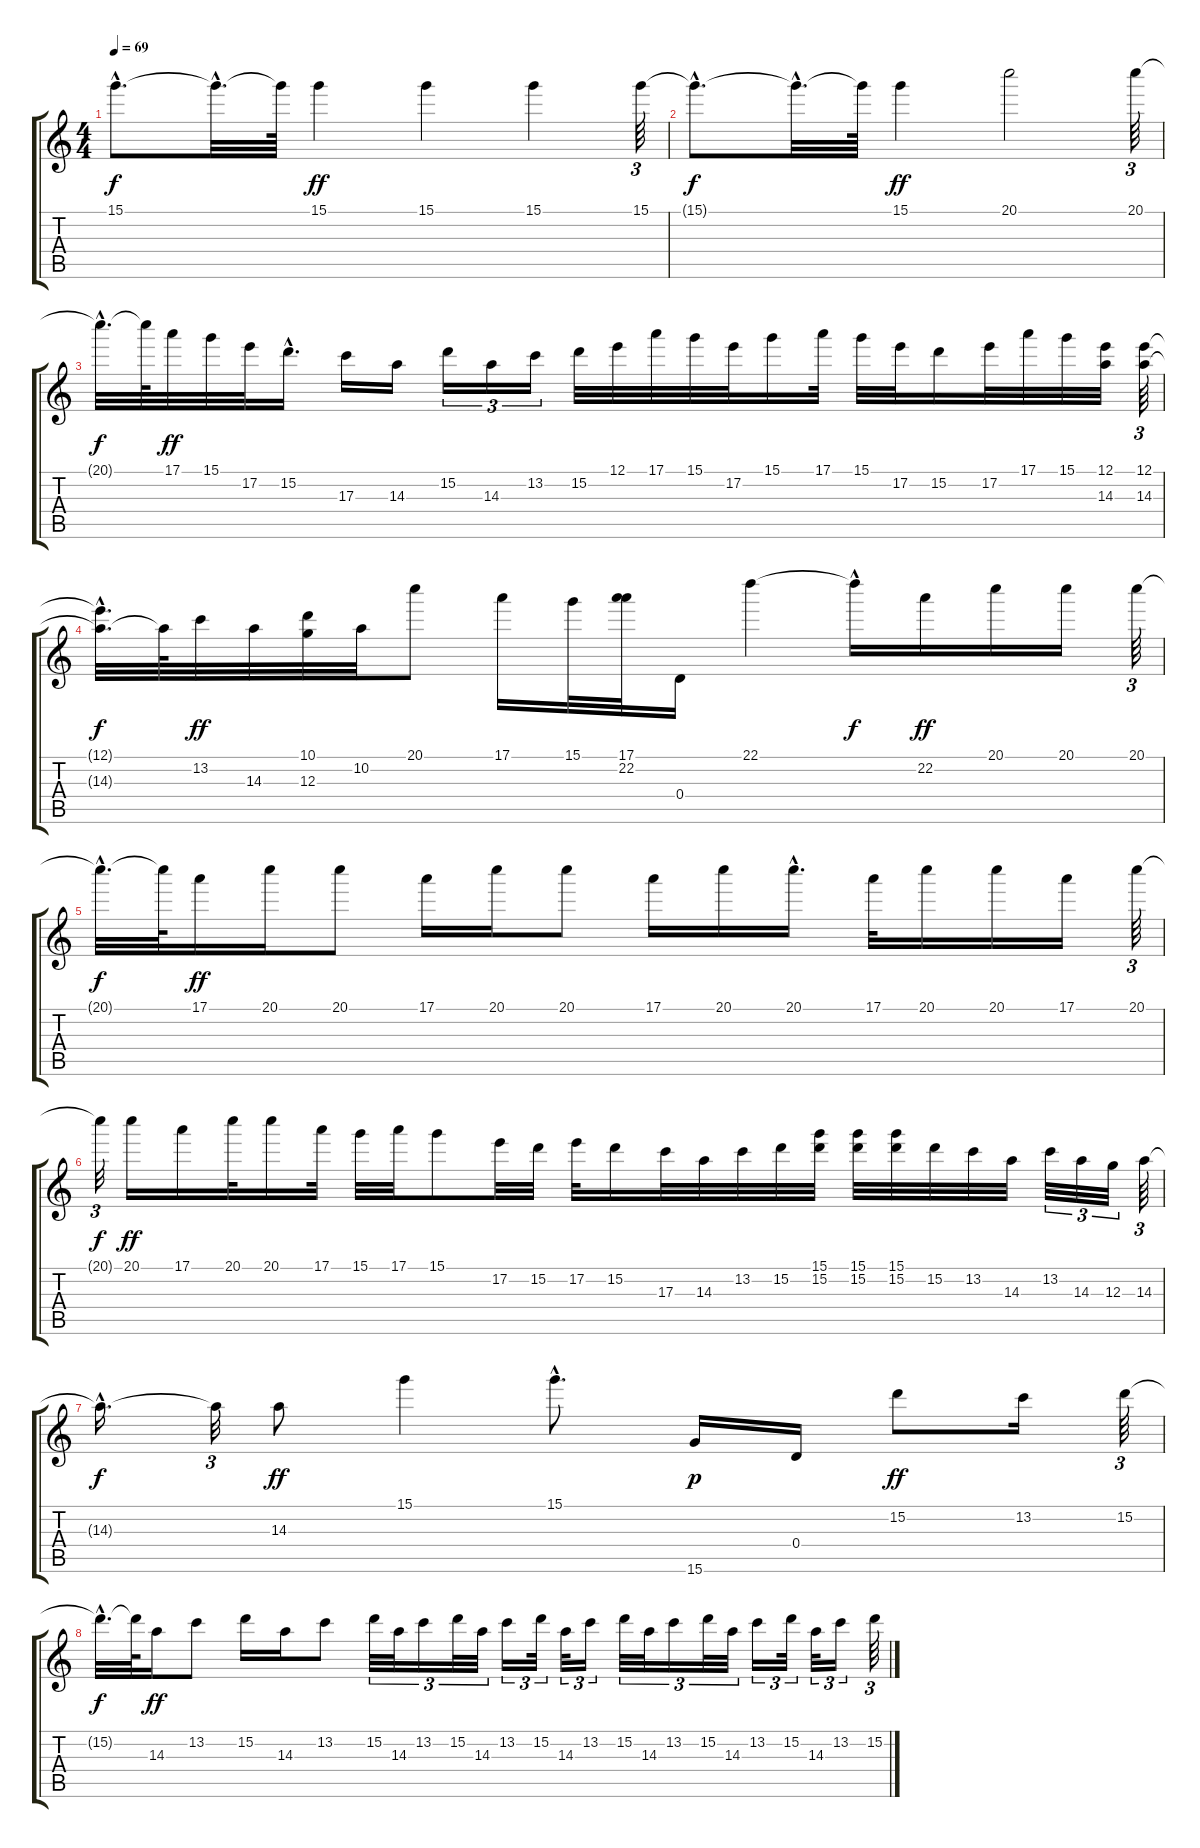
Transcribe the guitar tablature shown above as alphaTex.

\track "" {instrument distortionguitar}
\staff {score tabs}
\tuning (E4 B3 G3 D3 A2 E2) {hide}
\ts (4 4)
\tempo 69
\clef g2
\ks c
15.1{hac t}.8{d dy f} 15.1{hac t}.32{d} 15.1{t}.64 15.1.4{dy ff} 15.1.4 15.1.4 15.1.64{tu (3 2)} |
15.1{hac t}.8{d dy f} 15.1{hac t}.32{d} 15.1{t}.64 15.1.4{dy ff} 20.1.2 20.1.64{tu (3 2)} |
20.1{hac t}.32{d dy f} 20.1{t}.64 17.1.32{dy ff} 15.1.32 17.2.32 15.2{hac}.16{d} 17.3.16 14.3.16 15.2.16{tu (3 2)} 14.3.16{tu (3 2)} 13.2.16{tu (3 2)} 15.2.32 12.1.32 17.1.32 15.1.32 17.2.32 15.1.16 17.1.32 15.1.32 17.2.32 15.2.16 17.2.32 17.1.32 15.1.32 (12.1 14.3).32 (12.1 14.3).64{tu (3 2)} |
(12.1{t} 14.3{hac t}).32{d dy f} 14.3{t}.64 13.2.32{dy ff} 14.3.32 (10.1 12.3).32 10.2.32 20.1.8 17.1.16 15.1.32 (17.1 22.2).32 0.4.16 22.1.4 22.1{hac t}.16{dy f} 22.2.16{dy ff} 20.1.16 20.1.16 20.1.64{tu (3 2)} |
20.1{hac t}.32{d dy f} 20.1{t}.64 17.1.16{dy ff} 20.1.16 20.1.8 17.1.16 20.1.16 20.1.8 17.1.16 20.1.16 20.1{hac}.16{d} 17.1.32 20.1.16 20.1.16 17.1.16 20.1.64{tu (3 2)} |
20.1{t}.32{tu (3 2) dy f} 20.1.16{dy ff} 17.1.16 20.1.32 20.1.16 17.1.32 15.1.32 17.1.32 15.1.8 17.2.32 15.2.32 17.2.32 15.2.16 17.3.32 14.3.32 13.2.32 15.2.32 (15.1 15.2).32 (15.1 15.2).32 (15.1 15.2).32 15.2.32 13.2.32 14.3.32 13.2.32{tu (3 2)} 14.3.32{tu (3 2)} 12.3.32{tu (3 2)} 14.3.64{tu (3 2)} |
14.3{hac t}.16{d dy f} 14.3{t}.32{tu (3 2)} 14.3.8{dy ff} 15.1.4 15.1{hac}.8{d} 15.6.16{dy p} 0.4.16 15.2.8{dy ff} 13.2.16 15.2.64{tu (3 2)} |
15.2{hac t}.32{d dy f} 15.2{t}.64 14.3.16{dy ff} 13.2.8 15.2.16 14.3.16 13.2.8 15.2.32{tu (3 2)} 14.3.32{tu (3 2)} 13.2.16{tu (3 2)} 15.2.32{tu (3 2)} 14.3.32{tu (3 2)} 13.2.16{tu (3 2)} 15.2.32{tu (3 2)} 14.3.32{tu (3 2)} 13.2.16{tu (3 2)} 15.2.32{tu (3 2)} 14.3.32{tu (3 2)} 13.2.16{tu (3 2)} 15.2.32{tu (3 2)} 14.3.32{tu (3 2)} 13.2.16{tu (3 2)} 15.2.32{tu (3 2)} 14.3.32{tu (3 2)} 13.2.16{tu (3 2)} 15.2.64{tu (3 2)}
